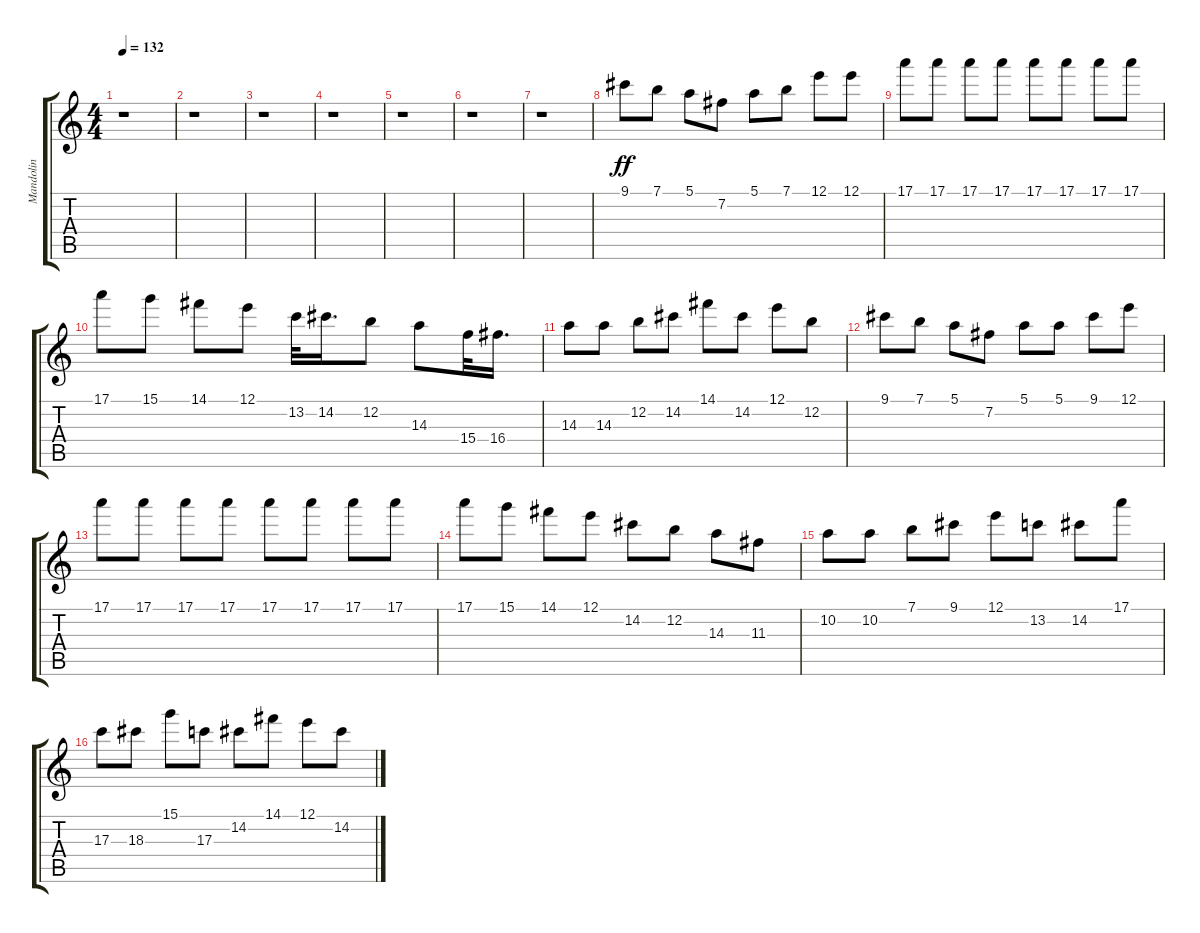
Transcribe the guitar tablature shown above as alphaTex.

\track ("Mandolin" "Mandolin") {instrument acousticguitarnylon}
\staff {score tabs}
\tuning (E4 B3 G3 D3 A2 E2) {hide}
\ts (4 4)
\tempo 132
\clef g2
\ks c
r.1{dy f} |
r.1 |
r.1 |
r.1 |
r.1 |
r.1 |
r.1 |
9.1.8{dy ff} 7.1.8 5.1.8 7.2.8 5.1.8 7.1.8 12.1.8 12.1.8 |
17.1.8 17.1.8 17.1.8 17.1.8 17.1.8 17.1.8 17.1.8 17.1.8 |
17.1.8 15.1.8 14.1.8 12.1.8 13.2.32 14.2.16{d} 12.2.8 14.3.8 15.4.32 16.4.16{d} |
14.3.8 14.3.8 12.2.8 14.2.8 14.1.8 14.2.8 12.1.8 12.2.8 |
9.1.8 7.1.8 5.1.8 7.2.8 5.1.8 5.1.8 9.1.8 12.1.8 |
17.1.8 17.1.8 17.1.8 17.1.8 17.1.8 17.1.8 17.1.8 17.1.8 |
17.1.8 15.1.8 14.1.8 12.1.8 14.2.8 12.2.8 14.3.8 11.3.8 |
10.2.8 10.2.8 7.1.8 9.1.8 12.1.8 13.2.8 14.2.8 17.1.8 |
17.3.8 18.3.8 15.1.8 17.3.8 14.2.8 14.1.8 12.1.8 14.2.8
